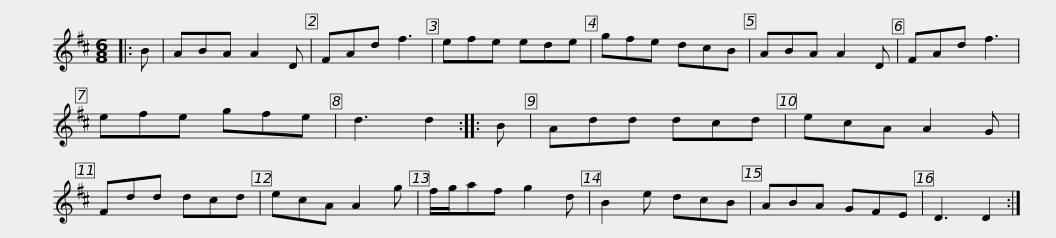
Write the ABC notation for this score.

X:1
L:1/8
M:6/8
I:linebreak $
K:D
V:1 treble
V:1
|: B | ABA A2 D | FAd f3 | efe ede | gfe dcB | %5
 ABA A2 D | FAd f3 | efe gfe | d3 d2 ::$ B | %10
 Add dcd | ecA A2 G | Fdd dcd | ecA A2 g | f/g/af g2 d | %15
 B2 e dcB | ABA GFE |$ D3 D2 :| %18
